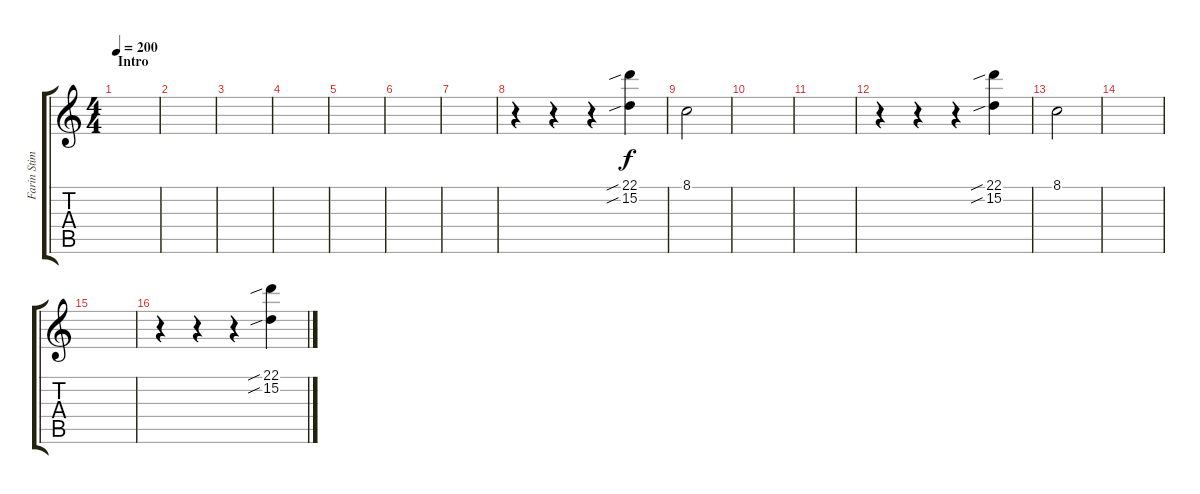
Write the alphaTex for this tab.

\track ("Farin Stimme" "Farin Stim") {instrument flute}
\staff {score tabs}
\tuning (E4 B3 G3 D3 A2 E2) {hide}
\ts (4 4)
\section ("" "Intro")
\tempo 200
\clef g2
\ks c
|
|
|
|
|
|
|
r.4 r.4 r.4 (22.1{sib} 15.2{sib}).4 |
8.1.2 |
|
|
r.4 r.4 r.4 (22.1{sib} 15.2{sib}).4 |
8.1.2 |
|
|
r.4 r.4 r.4 (22.1{sib} 15.2{sib}).4
